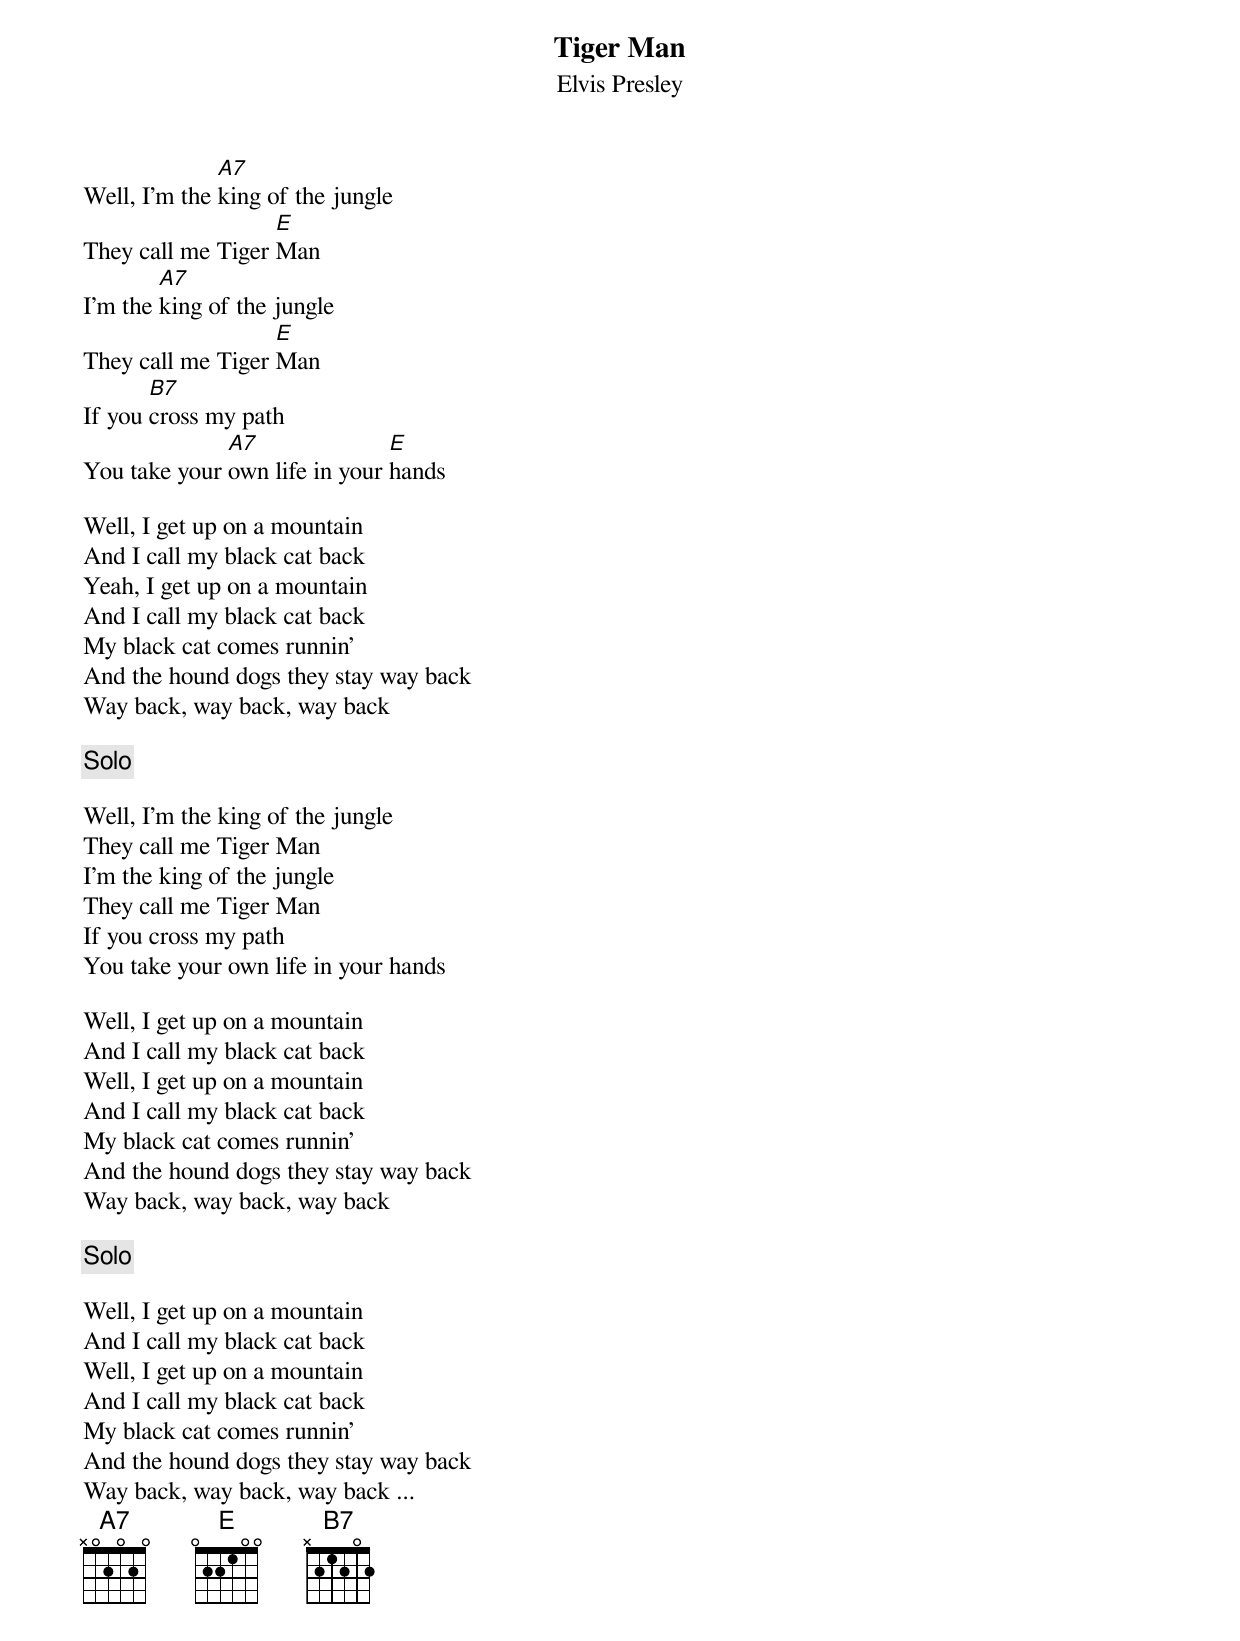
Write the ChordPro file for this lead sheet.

{title:Tiger Man}
{subtitle:Elvis Presley}
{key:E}
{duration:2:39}
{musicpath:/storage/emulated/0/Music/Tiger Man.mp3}

Well, I'm the [A7]king of the jungle
They call me Tiger [E]Man
I'm the [A7]king of the jungle
They call me Tiger [E]Man
If you [B7]cross my path
You take your [A7]own life in your [E]hands

Well, I get up on a mountain
And I call my black cat back
Yeah, I get up on a mountain
And I call my black cat back
My black cat comes runnin'
And the hound dogs they stay way back
Way back, way back, way back

{c:Solo}

Well, I'm the king of the jungle
They call me Tiger Man
I'm the king of the jungle
They call me Tiger Man
If you cross my path
You take your own life in your hands

Well, I get up on a mountain
And I call my black cat back
Well, I get up on a mountain
And I call my black cat back
My black cat comes runnin'
And the hound dogs they stay way back
Way back, way back, way back

{c:Solo}

Well, I get up on a mountain
And I call my black cat back
Well, I get up on a mountain
And I call my black cat back
My black cat comes runnin'
And the hound dogs they stay way back
Way back, way back, way back ...
